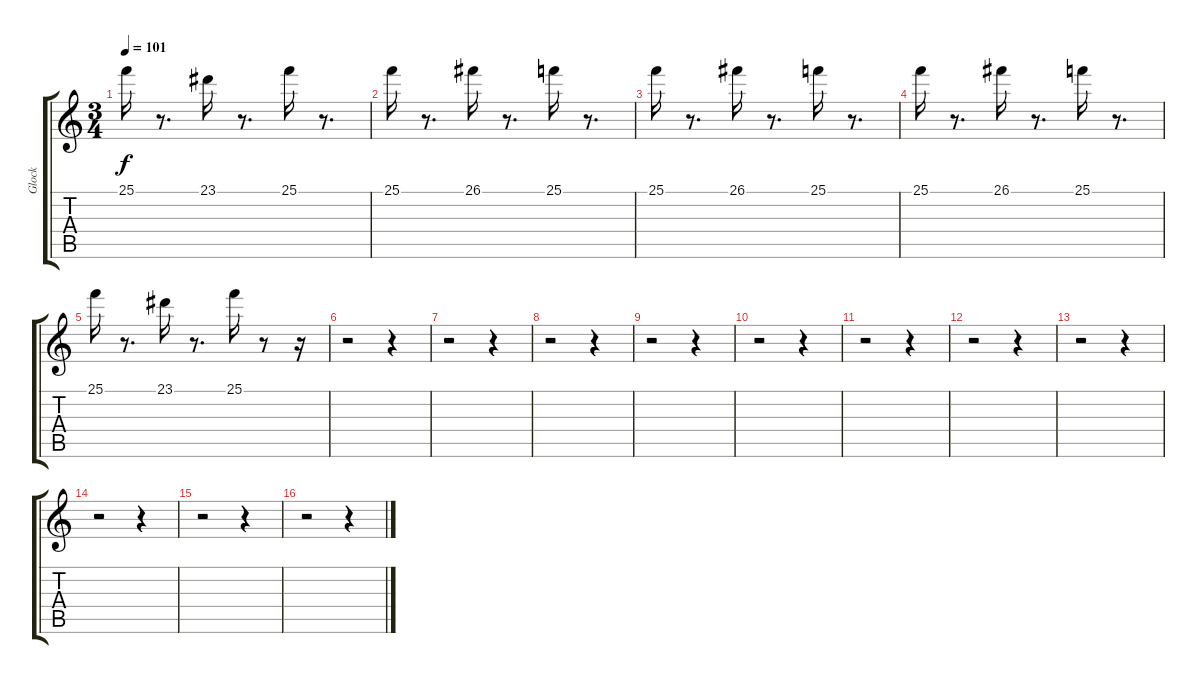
\track ("Glock" "Glock") {instrument glockenspiel}
\staff {score tabs}
\tuning (E4 B3 G3 D3 A2 E2) {hide}
\ts (3 4)
\tempo 101
\clef g2
\ks c
25.1.16{dy f} r.8{d} 23.1.16 r.8{d} 25.1.16 r.8{d} |
25.1.16 r.8{d} 26.1.16 r.8{d} 25.1.16 r.8{d} |
25.1.16 r.8{d} 26.1.16 r.8{d} 25.1.16 r.8{d} |
25.1.16 r.8{d} 26.1.16 r.8{d} 25.1.16 r.8{d} |
25.1.16 r.8{d} 23.1.16 r.8{d} 25.1.16 r.8 r.16 |
r.2 r.4 |
r.2 r.4 |
r.2 r.4 |
r.2 r.4 |
r.2 r.4 |
r.2 r.4 |
r.2 r.4 |
r.2 r.4 |
r.2 r.4 |
r.2 r.4 |
r.2 r.4
